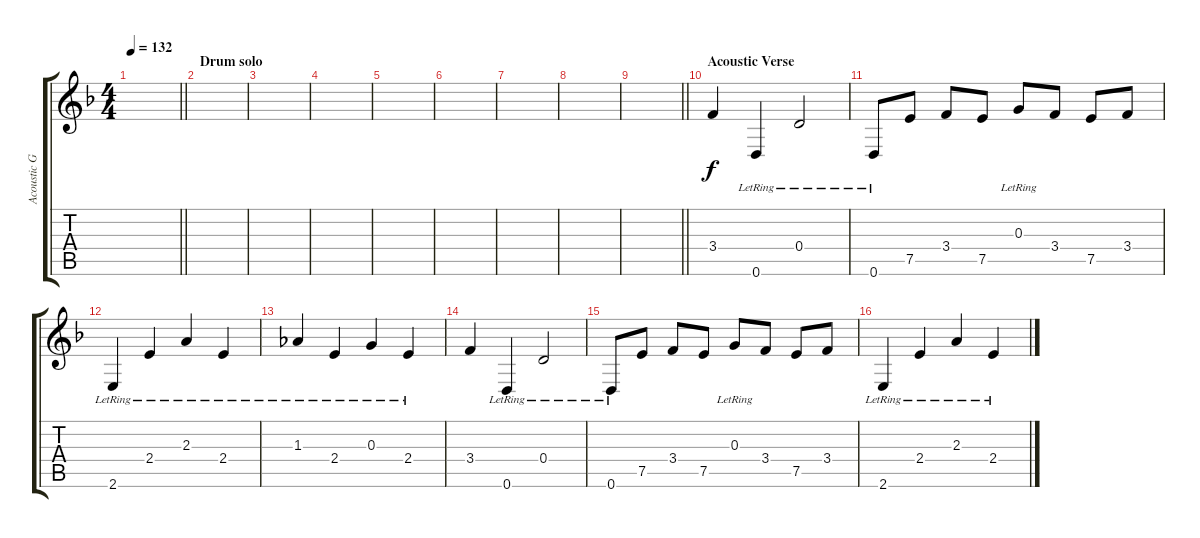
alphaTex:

\track ("Acoustic Guitar" "Acoustic G") {instrument acousticguitarnylon}
\staff {score tabs}
\tuning (E4 B3 G3 D3 A2 D2) {hide}
\ts (4 4)
\tempo 132
\clef g2
\barLineRight lightlight
\ks dminor
|
\section ("" "Drum solo")
|
|
|
|
|
|
|
\barLineRight lightlight
|
\section ("" "Acoustic Verse")
3.4.4 0.6{lr}.4 0.4{lr}.2 |
0.6{lr}.8 7.5.8 3.4.8 7.5.8 0.3{lr}.8 3.4.8 7.5.8 3.4.8 |
2.6{lr}.4 2.4{lr}.4 2.3{lr}.4 2.4{lr}.4 |
1.3{lr}.4 2.4{lr}.4 0.3{lr}.4 2.4{lr}.4 |
3.4.4 0.6{lr}.4 0.4{lr}.2 |
0.6{lr}.8 7.5.8 3.4.8 7.5.8 0.3{lr}.8 3.4.8 7.5.8 3.4.8 |
2.6{lr}.4 2.4{lr}.4 2.3{lr}.4 2.4{lr}.4
